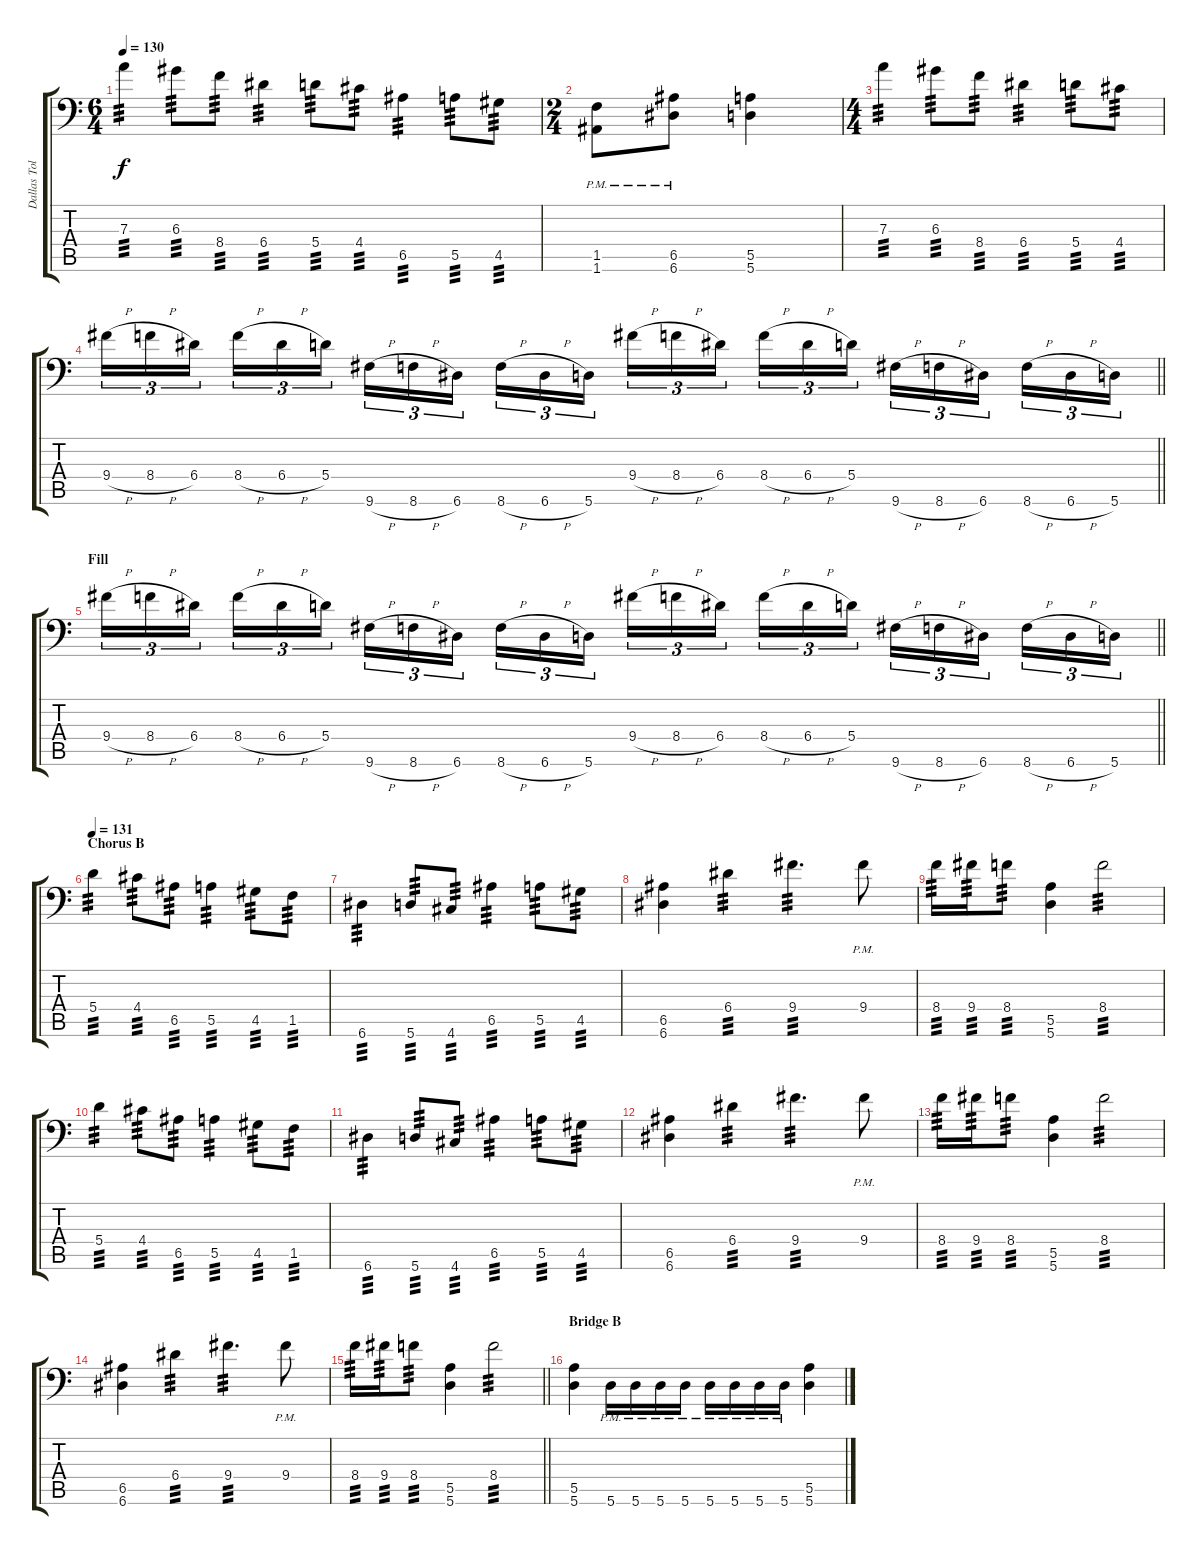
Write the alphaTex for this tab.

\track ("Dallas Toler-Wade " "Dallas Tol") {instrument distortionguitar}
\staff {score tabs}
\tuning (B3 Gb3 D3 A2 E2 A1) {hide}
\ts (6 4)
\tempo 130
\clef f4
\ks c
7.3.4{tp 3 dy f} 6.3.8{tp 3} 8.4.8{tp 3} 6.4.4{tp 3} 5.4.8{tp 3} 4.4.8{tp 3} 6.5.4{tp 3} 5.5.8{tp 3} 4.5.8{tp 3} |
\ts (2 4)
(1.5{pm} 1.6{pm}).8 (6.5{pm} 6.6{pm}).8 (5.5 5.6).4 |
\ts (4 4)
7.3.4{tp 3} 6.3.8{tp 3} 8.4.8{tp 3} 6.4.4{tp 3} 5.4.8{tp 3} 4.4.8{tp 3} |
\barLineRight lightlight
9.4{h}.16{tu (3 2)} 8.4{h}.16{tu (3 2)} 6.4.16{tu (3 2) beam splitsecondary} 8.4{h}.16{tu (3 2)} 6.4{h}.16{tu (3 2)} 5.4.16{tu (3 2)} 9.6{h}.16{tu (3 2)} 8.6{h}.16{tu (3 2)} 6.6.16{tu (3 2) beam splitsecondary} 8.6{h}.16{tu (3 2)} 6.6{h}.16{tu (3 2)} 5.6.16{tu (3 2)} 9.4{h}.16{tu (3 2)} 8.4{h}.16{tu (3 2)} 6.4.16{tu (3 2) beam splitsecondary} 8.4{h}.16{tu (3 2)} 6.4{h}.16{tu (3 2)} 5.4.16{tu (3 2)} 9.6{h}.16{tu (3 2)} 8.6{h}.16{tu (3 2)} 6.6.16{tu (3 2) beam splitsecondary} 8.6{h}.16{tu (3 2)} 6.6{h}.16{tu (3 2)} 5.6.16{tu (3 2)} |
\section ("" "Fill")
\barLineRight lightlight
9.4{h}.16{tu (3 2)} 8.4{h}.16{tu (3 2)} 6.4.16{tu (3 2) beam splitsecondary} 8.4{h}.16{tu (3 2)} 6.4{h}.16{tu (3 2)} 5.4.16{tu (3 2)} 9.6{h}.16{tu (3 2)} 8.6{h}.16{tu (3 2)} 6.6.16{tu (3 2) beam splitsecondary} 8.6{h}.16{tu (3 2)} 6.6{h}.16{tu (3 2)} 5.6.16{tu (3 2)} 9.4{h}.16{tu (3 2)} 8.4{h}.16{tu (3 2)} 6.4.16{tu (3 2) beam splitsecondary} 8.4{h}.16{tu (3 2)} 6.4{h}.16{tu (3 2)} 5.4.16{tu (3 2)} 9.6{h}.16{tu (3 2)} 8.6{h}.16{tu (3 2)} 6.6.16{tu (3 2) beam splitsecondary} 8.6{h}.16{tu (3 2)} 6.6{h}.16{tu (3 2)} 5.6.16{tu (3 2)} |
\section ("" "Chorus B")
\tempo 131
5.4.4{tp 3} 4.4.8{tp 3} 6.5.8{tp 3} 5.5.4{tp 3} 4.5.8{tp 3} 1.5.8{tp 3} |
6.6.4{tp 3} 5.6.8{tp 3} 4.6.8{tp 3} 6.5.4{tp 3} 5.5.8{tp 3} 4.5.8{tp 3} |
(6.5 6.6).4 6.4.4{tp 3} 9.4.4{d tp 3} 9.4{pm}.8 |
8.4.16{tp 3} 9.4.16{tp 3} 8.4.8{tp 3} (5.5 5.6).4 8.4.2{tp 3} |
5.4.4{tp 3} 4.4.8{tp 3} 6.5.8{tp 3} 5.5.4{tp 3} 4.5.8{tp 3} 1.5.8{tp 3} |
6.6.4{tp 3} 5.6.8{tp 3} 4.6.8{tp 3} 6.5.4{tp 3} 5.5.8{tp 3} 4.5.8{tp 3} |
(6.5 6.6).4 6.4.4{tp 3} 9.4.4{d tp 3} 9.4{pm}.8 |
8.4.16{tp 3} 9.4.16{tp 3} 8.4.8{tp 3} (5.5 5.6).4 8.4.2{tp 3} |
(6.5 6.6).4 6.4.4{tp 3} 9.4.4{d tp 3} 9.4{pm}.8 |
\barLineRight lightlight
8.4.16{tp 3} 9.4.16{tp 3} 8.4.8{tp 3} (5.5 5.6).4 8.4.2{tp 3} |
\section ("" "Bridge B")
(5.5 5.6).4 5.6{pm}.16 5.6{pm}.16 5.6{pm}.16 5.6{pm}.16 5.6{pm}.16 5.6{pm}.16 5.6{pm}.16 5.6{pm}.16 (5.5 5.6).4
